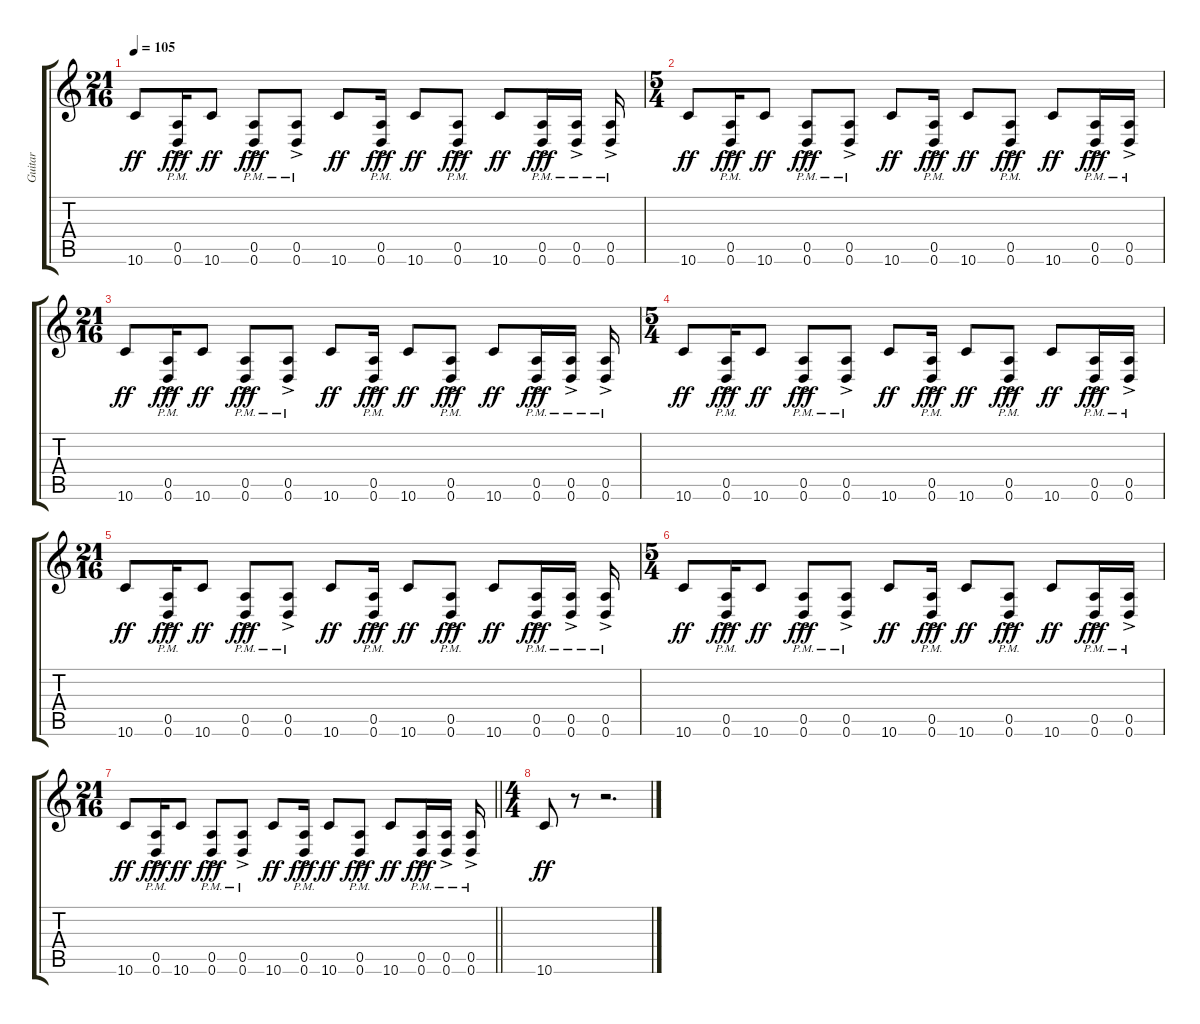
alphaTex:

\track ("Guitar" "Guitar") {instrument distortionguitar}
\staff {score tabs}
\tuning (E4 B3 G3 D3 A2 D2) {hide}
\ts (21 16)
\tempo 105
\clef g2
\ks c
10.6.8{dy ff} (0.5{ac pm} 0.6{ac pm}).16{dy fff} 10.6.8{dy ff} (0.5{ac pm} 0.6{ac pm}).8{dy fff} (0.5{ac pm} 0.6{ac pm}).8 10.6.8{dy ff} (0.5{ac pm} 0.6{ac pm}).16{dy fff} 10.6.8{dy ff} (0.5{ac pm} 0.6{ac pm}).8{dy fff} 10.6.8{dy ff} (0.5{ac pm} 0.6{ac pm}).16{dy fff} (0.5{ac pm} 0.6{ac pm}).16 (0.5{ac pm} 0.6{ac pm}).16 |
\ts (5 4)
10.6.8{dy ff} (0.5{ac pm} 0.6{ac pm}).16{dy fff} 10.6.8{dy ff} (0.5{ac pm} 0.6{ac pm}).8{dy fff} (0.5{ac pm} 0.6{ac pm}).8 10.6.8{dy ff} (0.5{ac pm} 0.6{ac pm}).16{dy fff} 10.6.8{dy ff} (0.5{ac pm} 0.6{ac pm}).8{dy fff} 10.6.8{dy ff} (0.5{ac pm} 0.6{ac pm}).16{dy fff} (0.5{ac pm} 0.6{ac pm}).16 |
\ts (21 16)
10.6.8{dy ff} (0.5{ac pm} 0.6{ac pm}).16{dy fff} 10.6.8{dy ff} (0.5{ac pm} 0.6{ac pm}).8{dy fff} (0.5{ac pm} 0.6{ac pm}).8 10.6.8{dy ff} (0.5{ac pm} 0.6{ac pm}).16{dy fff} 10.6.8{dy ff} (0.5{ac pm} 0.6{ac pm}).8{dy fff} 10.6.8{dy ff} (0.5{ac pm} 0.6{ac pm}).16{dy fff} (0.5{ac pm} 0.6{ac pm}).16 (0.5{ac pm} 0.6{ac pm}).16 |
\ts (5 4)
10.6.8{dy ff} (0.5{ac pm} 0.6{ac pm}).16{dy fff} 10.6.8{dy ff} (0.5{ac pm} 0.6{ac pm}).8{dy fff} (0.5{ac pm} 0.6{ac pm}).8 10.6.8{dy ff} (0.5{ac pm} 0.6{ac pm}).16{dy fff} 10.6.8{dy ff} (0.5{ac pm} 0.6{ac pm}).8{dy fff} 10.6.8{dy ff} (0.5{ac pm} 0.6{ac pm}).16{dy fff} (0.5{ac pm} 0.6{ac pm}).16 |
\ts (21 16)
10.6.8{dy ff} (0.5{ac pm} 0.6{ac pm}).16{dy fff} 10.6.8{dy ff} (0.5{ac pm} 0.6{ac pm}).8{dy fff} (0.5{ac pm} 0.6{ac pm}).8 10.6.8{dy ff} (0.5{ac pm} 0.6{ac pm}).16{dy fff} 10.6.8{dy ff} (0.5{ac pm} 0.6{ac pm}).8{dy fff} 10.6.8{dy ff} (0.5{ac pm} 0.6{ac pm}).16{dy fff} (0.5{ac pm} 0.6{ac pm}).16 (0.5{ac pm} 0.6{ac pm}).16 |
\ts (5 4)
10.6.8{dy ff} (0.5{ac pm} 0.6{ac pm}).16{dy fff} 10.6.8{dy ff} (0.5{ac pm} 0.6{ac pm}).8{dy fff} (0.5{ac pm} 0.6{ac pm}).8 10.6.8{dy ff} (0.5{ac pm} 0.6{ac pm}).16{dy fff} 10.6.8{dy ff} (0.5{ac pm} 0.6{ac pm}).8{dy fff} 10.6.8{dy ff} (0.5{ac pm} 0.6{ac pm}).16{dy fff} (0.5{ac pm} 0.6{ac pm}).16 |
\ts (21 16)
\barLineRight lightlight
10.6.8{dy ff} (0.5{ac pm} 0.6{ac pm}).16{dy fff} 10.6.8{dy ff} (0.5{ac pm} 0.6{ac pm}).8{dy fff} (0.5{ac pm} 0.6{ac pm}).8 10.6.8{dy ff} (0.5{ac pm} 0.6{ac pm}).16{dy fff} 10.6.8{dy ff} (0.5{ac pm} 0.6{ac pm}).8{dy fff} 10.6.8{dy ff} (0.5{ac pm} 0.6{ac pm}).16{dy fff} (0.5{ac pm} 0.6{ac pm}).16 (0.5{ac pm} 0.6{ac pm}).16 |
\ts (4 4)
\section ("" "")
10.6.8{dy ff} r.8 r.2{d}
